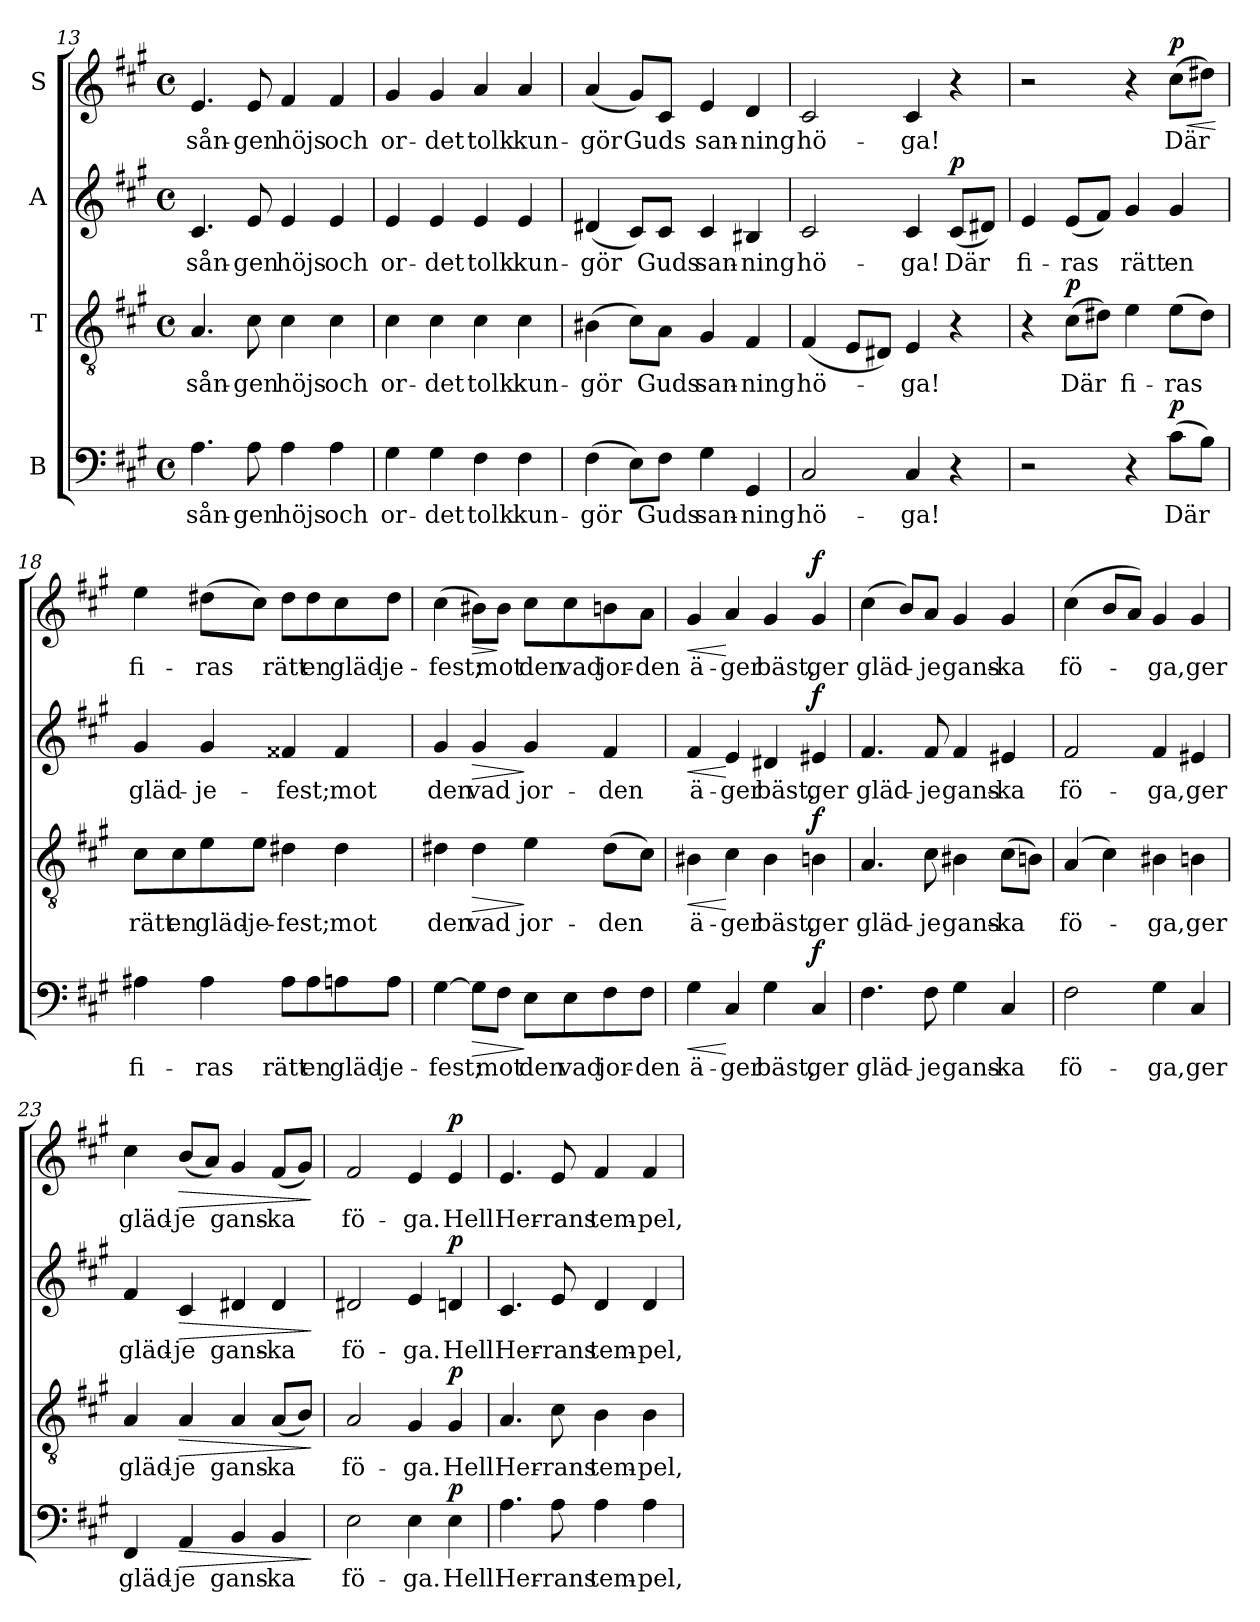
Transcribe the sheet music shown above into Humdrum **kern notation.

**kern	**text	**dynam	**kern	**text	**dynam	**kern	**text	**dynam	**kern	**text	**dynam
*part4	*part4	*part4	*part3	*part3	*part3	*part2	*part2	*part2	*part1	*part1	*part1
*staff4	*staff4	*staff4	*staff3	*staff3	*staff3	*staff2	*staff2	*staff2	*staff1	*staff1	*staff1
*I"B	*	*	*I"T	*	*	*I"A	*	*	*I"S	*	*
*clefF4	*	*	*clefGv2	*	*	*clefG2	*	*	*clefG2	*	*
*k[f#c#g#]	*	*	*k[f#c#g#]	*	*	*k[f#c#g#]	*	*	*k[f#c#g#]	*	*
*A:	*	*	*A:	*	*	*A:	*	*	*A:	*	*
*M4/4	*	*	*M4/4	*	*	*M4/4	*	*	*M4/4	*	*
*met(c)	*	*	*met(c)	*	*	*met(c)	*	*	*met(c)	*	*
=13	=13	=13	=13	=13	=13	=13	=13	=13	=13	=13	=13
!	!LO:LY:b	!	!	!LO:LY:b	!	!	!LO:LY:b	!	!	!LO:LY:b	!
4.A\	sån-	.	4.A/	sån-	.	4.c#/	sån-	.	4.e/	sån-	.
!	!LO:LY:b	!	!	!LO:LY:b	!	!	!LO:LY:b	!	!	!LO:LY:b	!
8A\	-gen	.	8c#\	-gen	.	8e/	-gen	.	8e/	-gen	.
!	!LO:LY:b	!	!	!LO:LY:b	!	!	!LO:LY:b	!	!	!LO:LY:b	!
4A\	höjs	.	4c#\	höjs	.	4e/	höjs	.	4f#/	höjs	.
!	!LO:LY:b	!	!	!LO:LY:b	!	!	!LO:LY:b	!	!	!LO:LY:b	!
4A\	och	.	4c#\	och	.	4e/	och	.	4f#/	och	.
=14	=14	=14	=14	=14	=14	=14	=14	=14	=14	=14	=14
!	!LO:LY:b	!	!	!LO:LY:b	!	!	!LO:LY:b	!	!	!LO:LY:b	!
4G#\	or-	.	4c#\	or-	.	4e/	or-	.	4g#/	or-	.
!	!LO:LY:b	!	!	!LO:LY:b	!	!	!LO:LY:b	!	!	!LO:LY:b	!
4G#\	-det	.	4c#\	-det	.	4e/	-det	.	4g#/	-det	.
!	!LO:LY:b	!	!	!LO:LY:b	!	!	!LO:LY:b	!	!	!LO:LY:b	!
4F#\	tolk	.	4c#\	tolk	.	4e/	tolk	.	4a/	tolk	.
!	!LO:LY:b	!	!	!LO:LY:b	!	!	!LO:LY:b	!	!	!LO:LY:b	!
4F#\	kun-	.	4c#\	kun-	.	4e/	kun-	.	4a/	kun-	.
!!LO:PB:g=z
=15	=15	=15	=15	=15	=15	=15	=15	=15	=15	=15	=15
!	!LO:LY:b	!	!	!LO:LY:b	!	!	!LO:LY:b	!	!	!LO:LY:b	!
(>4F#\	-gör	.	(>4B#X\	-gör	.	(<4d#X/	-gör	.	(<4a/	-gör	.
!	!	!	!	!	!	!	!	!	!	!LO:LY:b	!
8E\L)	.	.	8c#\L)	.	.	8c#/L)	.	.	8g#/L)	Guds	.
!	!LO:LY:b	!	!	!LO:LY:b	!	!	!LO:LY:b	!	!	!	!
8F#\J	Guds	.	8A\J	Guds	.	8c#/J	Guds	.	8c#/J	.	.
!	!LO:LY:b	!	!	!LO:LY:b	!	!	!LO:LY:b	!	!	!LO:LY:b	!
4G#\	san-	.	4G#/	san-	.	4c#/	san-	.	4e/	san-	.
!	!LO:LY:b	!	!	!LO:LY:b	!	!	!LO:LY:b	!	!	!LO:LY:b	!
4GG#/	-ning	.	4F#/	-ning	.	4B#X/	-ning	.	4d/	-ning	.
=16	=16	=16	=16	=16	=16	=16	=16	=16	=16	=16	=16
!	!LO:LY:b	!	!	!LO:LY:b	!	!	!LO:LY:b	!	!	!LO:LY:b	!
2C#/	hö-	.	(<4F#/	hö-	.	2c#/	hö-	.	2c#/	hö-	.
.	.	.	8E/L	.	.	.	.	.	.	.	.
.	.	.	8D#X/J)	.	.	.	.	.	.	.	.
!	!LO:LY:b	!	!	!LO:LY:b	!	!	!LO:LY:b	!	!	!LO:LY:b	!
4C#/	-ga!	.	4E/	-ga!	.	4c#/	-ga!	.	4c#/	-ga!	.
!	!	!	!	!	!	!	!LO:LY:b	!LO:DY:a	!	!	!
4r	.	.	4r	.	.	(<8c#/L	Där	p	4r	.	.
.	.	.	.	.	.	8d#X/J)	.	.	.	.	.
=17	=17	=17	=17	=17	=17	=17	=17	=17	=17	=17	=17
!	!	!	!	!	!	!	!LO:LY:b	!	!	!	!
2r	.	.	4r	.	.	4e/	fi-	.	2r	.	.
!	!	!	!	!LO:LY:b	!LO:DY:a	!	!LO:LY:b	!	!	!	!
.	.	.	(>8c#\L	Där	p	(<8e/L	-ras	.	.	.	.
.	.	.	8d#X\J)	.	.	8f#/J)	.	.	.	.	.
!	!	!	!	!LO:LY:b	!	!	!LO:LY:b	!	!	!	!
4r	.	.	4e\	fi-	.	4g#/	rätt	.	4r	.	.
!	!LO:LY:b	!LO:DY:a	!	!LO:LY:b	!	!	!LO:LY:b	!	!	!LO:LY:b	!LO:HP:b
!	!	!	!	!	!	!	!	!	!	!	!LO:DY:n=1:a
(>8c#\L	Där	p	(>8e\L	-ras	.	4g#/	en	.	(>8cc#\L	Där	< p
8B\J)	.	.	8d#\J)	.	.	.	.	.	8dd#X\J)	.	.
.	.	.	.	.	.	.	.	.	.	.	[
=18	=18	=18	=18	=18	=18	=18	=18	=18	=18	=18	=18
!	!LO:LY:b	!	!	!LO:LY:b	!	!	!LO:LY:b	!	!	!LO:LY:b	!
4A#X\	fi-	.	8c#\L	rätt	.	4g#/	gläd-	.	4ee\	fi-	.
!	!	!	!	!LO:LY:b	!	!	!	!	!	!	!
.	.	.	8c#\	en	.	.	.	.	.	.	.
!	!LO:LY:b	!	!	!LO:LY:b	!	!	!LO:LY:b	!	!	!LO:LY:b	!
4A#\	-ras	.	8e\	gläd-	.	4g#/	-je-	.	(>8dd#X\L	-ras	.
!	!	!	!	!LO:LY:b	!	!	!	!	!	!	!
.	.	.	8e\J	-je-	.	.	.	.	8cc#\J)	.	.
!	!LO:LY:b	!	!	!LO:LY:b	!	!	!LO:LY:b	!	!	!LO:LY:b	!
8A#\L	rätt	.	4d#X\	-fest;	.	4f##X/	-fest;	.	8dd#\L	rätt	.
!	!LO:LY:b	!	!	!	!	!	!	!	!	!LO:LY:b	!
8A#\	en	.	.	.	.	.	.	.	8dd#\	en	.
!	!LO:LY:b	!	!	!LO:LY:b	!	!	!LO:LY:b	!	!	!LO:LY:b	!
8An\	gläd-	.	4d#\	mot	.	4f##/	mot	.	8cc#\	gläd-	.
!	!LO:LY:b	!	!	!	!	!	!	!	!	!LO:LY:b	!
8A\J	-je-	.	.	.	.	.	.	.	8dd#\J	-je-	.
!!LO:LB:g=z
=19	=19	=19	=19	=19	=19	=19	=19	=19	=19	=19	=19
!	!LO:LY:b	!	!	!LO:LY:b	!	!	!LO:LY:b	!	!	!LO:LY:b	!
[4G#\	-fest;	.	4d#X\	den	.	4g#/	den	.	(>4cc#\	-fest;	.
!	!	!LO:HP:b	!	!LO:LY:b	!LO:HP:b	!	!LO:LY:b	!LO:HP:b	!	!	!LO:HP:b
8G#\L]	.	>	4d#\	vad	>	4g#/	vad	>	8b#X\L)	.	>
!	!LO:LY:b	!	!	!	!	!	!	!	!	!LO:LY:b	!
8F#\J	mot	.	.	.	.	.	.	.	8b#\J	mot	]
!	!LO:LY:b	!	!	!LO:LY:b	!	!	!LO:LY:b	!	!	!LO:LY:b	!
8E\L	den	]	4e\	jor-	]	4g#/	jor-	]	8cc#\L	den	.
!	!LO:LY:b	!	!	!	!	!	!	!	!	!LO:LY:b	!
8E\	vad	.	.	.	.	.	.	.	8cc#\	vad	.
!	!LO:LY:b	!	!	!LO:LY:b	!	!	!LO:LY:b	!	!	!LO:LY:b	!
8F#\	jor-	.	(>8d#\L	-den	.	4f#i/	-den	.	8bni\	jor-	.
!	!LO:LY:b	!	!	!	!	!	!	!	!	!LO:LY:b	!
8F#\J	-den	.	8c#\J)	.	.	.	.	.	8a\J	-den	.
=20	=20	=20	=20	=20	=20	=20	=20	=20	=20	=20	=20
!	!LO:LY:b	!LO:HP:b	!	!LO:LY:b	!LO:HP:b	!	!LO:LY:b	!LO:HP:b	!	!LO:LY:b	!LO:HP:b
4G#\	ä-	<	4B#X\	ä-	<	4f#/	ä-	<	4g#/	ä-	<
!	!LO:LY:b	!	!	!LO:LY:b	!	!	!LO:LY:b	!	!	!LO:LY:b	!
4C#/	-ger	[	4c#\	-ger	[	4e/	-ger	[	4a/	-ger	[
!	!LO:LY:b	!	!	!LO:LY:b	!	!	!LO:LY:b	!	!	!LO:LY:b	!
4G#\	bäst,	.	4B#\	bäst,	.	4d#X/	bäst,	.	4g#/	bäst,	.
!	!LO:LY:b	!LO:DY:a	!	!LO:LY:b	!LO:DY:a	!	!LO:LY:b	!LO:DY:a	!	!LO:LY:b	!LO:DY:a
4C#/	ger	f	4Bn\	ger	f	4e#X/	ger	f	4g#/	ger	f
=21	=21	=21	=21	=21	=21	=21	=21	=21	=21	=21	=21
!	!LO:LY:b	!	!	!LO:LY:b	!	!	!LO:LY:b	!	!	!LO:LY:b	!
4.F#\	gläd-	.	4.A/	gläd-	.	4.f#/	gläd-	.	(>4cc#\	gläd-	.
.	.	.	.	.	.	.	.	.	8b/L)	.	.
!	!LO:LY:b	!	!	!LO:LY:b	!	!	!LO:LY:b	!	!	!LO:LY:b	!
8F#\	-je	.	8c#\	-je	.	8f#/	-je	.	8a/J	-je	.
!	!LO:LY:b	!	!	!LO:LY:b	!	!	!LO:LY:b	!	!	!LO:LY:b	!
4G#\	gans-	.	4B#X\	gans-	.	4f#/	gans-	.	4g#/	gans-	.
!	!LO:LY:b	!	!	!LO:LY:b	!	!	!LO:LY:b	!	!	!LO:LY:b	!
4C#/	-ka	.	(>8c#\L	-ka	.	4e#X/	-ka	.	4g#/	-ka	.
.	.	.	8Bn\J)	.	.	.	.	.	.	.	.
=22	=22	=22	=22	=22	=22	=22	=22	=22	=22	=22	=22
!	!LO:LY:b	!	!	!LO:LY:b	!	!	!LO:LY:b	!	!	!LO:LY:b	!
2F#\	fö-	.	(4A/	fö-	.	2f#/	fö-	.	(>4cc#\	fö-	.
.	.	.	4c#\)	.	.	.	.	.	8b/L	.	.
.	.	.	.	.	.	.	.	.	8a/J)	.	.
!	!LO:LY:b	!	!	!LO:LY:b	!	!	!LO:LY:b	!	!	!LO:LY:b	!
4G#\	-ga,	.	4B#X\	-ga,	.	4f#/	-ga,	.	4g#/	-ga,	.
!	!LO:LY:b	!	!	!LO:LY:b	!	!	!LO:LY:b	!	!	!LO:LY:b	!
4C#/	ger	.	4Bn\	ger	.	4e#X/	ger	.	4g#/	ger	.
!!LO:LB:g=z
=23	=23	=23	=23	=23	=23	=23	=23	=23	=23	=23	=23
!	!LO:LY:b	!	!	!LO:LY:b	!	!	!LO:LY:b	!	!	!LO:LY:b	!
4FF#/	gläd-	.	4A/	gläd-	.	4f#/	gläd-	.	4cc#\	gläd-	.
!	!LO:LY:b	!LO:HP:b	!	!LO:LY:b	!LO:HP:b	!	!LO:LY:b	!LO:HP:b	!	!LO:LY:b	!LO:HP:b
4AA/	-je	>	4A/	-je	>	4c#/	-je	>	(<8b/L	-je	>
.	.	.	.	.	.	.	.	.	8a/J)	.	.
!	!LO:LY:b	!	!	!LO:LY:b	!	!	!LO:LY:b	!	!	!LO:LY:b	!
4BB/	gans-	.	4A/	gans-	.	4d#X/	gans-	.	4g#/	gans-	.
!	!LO:LY:b	!	!	!LO:LY:b	!	!	!LO:LY:b	!	!	!LO:LY:b	!
4BB/	-ka	.	(<8A/L	-ka	.	4d#/	-ka	.	(<8f#/L	-ka	.
.	.	.	8B/J)	.	.	.	.	.	8g#/J)	.	.
.	.	]	.	.	]	.	.	]	.	.	]
=24	=24	=24	=24	=24	=24	=24	=24	=24	=24	=24	=24
!	!LO:LY:b	!	!	!LO:LY:b	!	!	!LO:LY:b	!	!	!LO:LY:b	!
2E\	fö-	.	2A/	fö-	.	2d#X/	fö-	.	2f#/	fö-	.
!	!LO:LY:b	!	!	!LO:LY:b	!	!	!LO:LY:b	!	!	!LO:LY:b	!
4E\	-ga.	.	4G#/	-ga.	.	4e/	-ga.	.	4e/	-ga.	.
!	!LO:LY:b	!LO:DY:a	!	!LO:LY:b	!LO:DY:a	!	!LO:LY:b	!LO:DY:a	!	!LO:LY:b	!LO:DY:a
4E\	Hell	p	4G#/	Hell	p	4dn/	Hell	p	4e/	Hell	p
=25	=25	=25	=25	=25	=25	=25	=25	=25	=25	=25	=25
!	!LO:LY:b	!	!	!LO:LY:b	!	!	!LO:LY:b	!	!	!LO:LY:b	!
4.A\	Her-	.	4.A/	Her-	.	4.c#/	Her-	.	4.e/	Her-	.
!	!LO:LY:b	!	!	!LO:LY:b	!	!	!LO:LY:b	!	!	!LO:LY:b	!
8A\	-rans	.	8c#\	-rans	.	8e/	-rans	.	8e/	-rans	.
!	!LO:LY:b	!	!	!LO:LY:b	!	!	!LO:LY:b	!	!	!LO:LY:b	!
4A\	tem-	.	4B\	tem-	.	4d/	tem-	.	4f#/	tem-	.
!	!LO:LY:b	!	!	!LO:LY:b	!	!	!LO:LY:b	!	!	!LO:LY:b	!
4A\	-pel,	.	4B\	-pel,	.	4d/	-pel,	.	4f#/	-pel,	.
=	=	=	=	=	=	=	=	=	=	=	=
*-	*-	*-	*-	*-	*-	*-	*-	*-	*-	*-	*-
